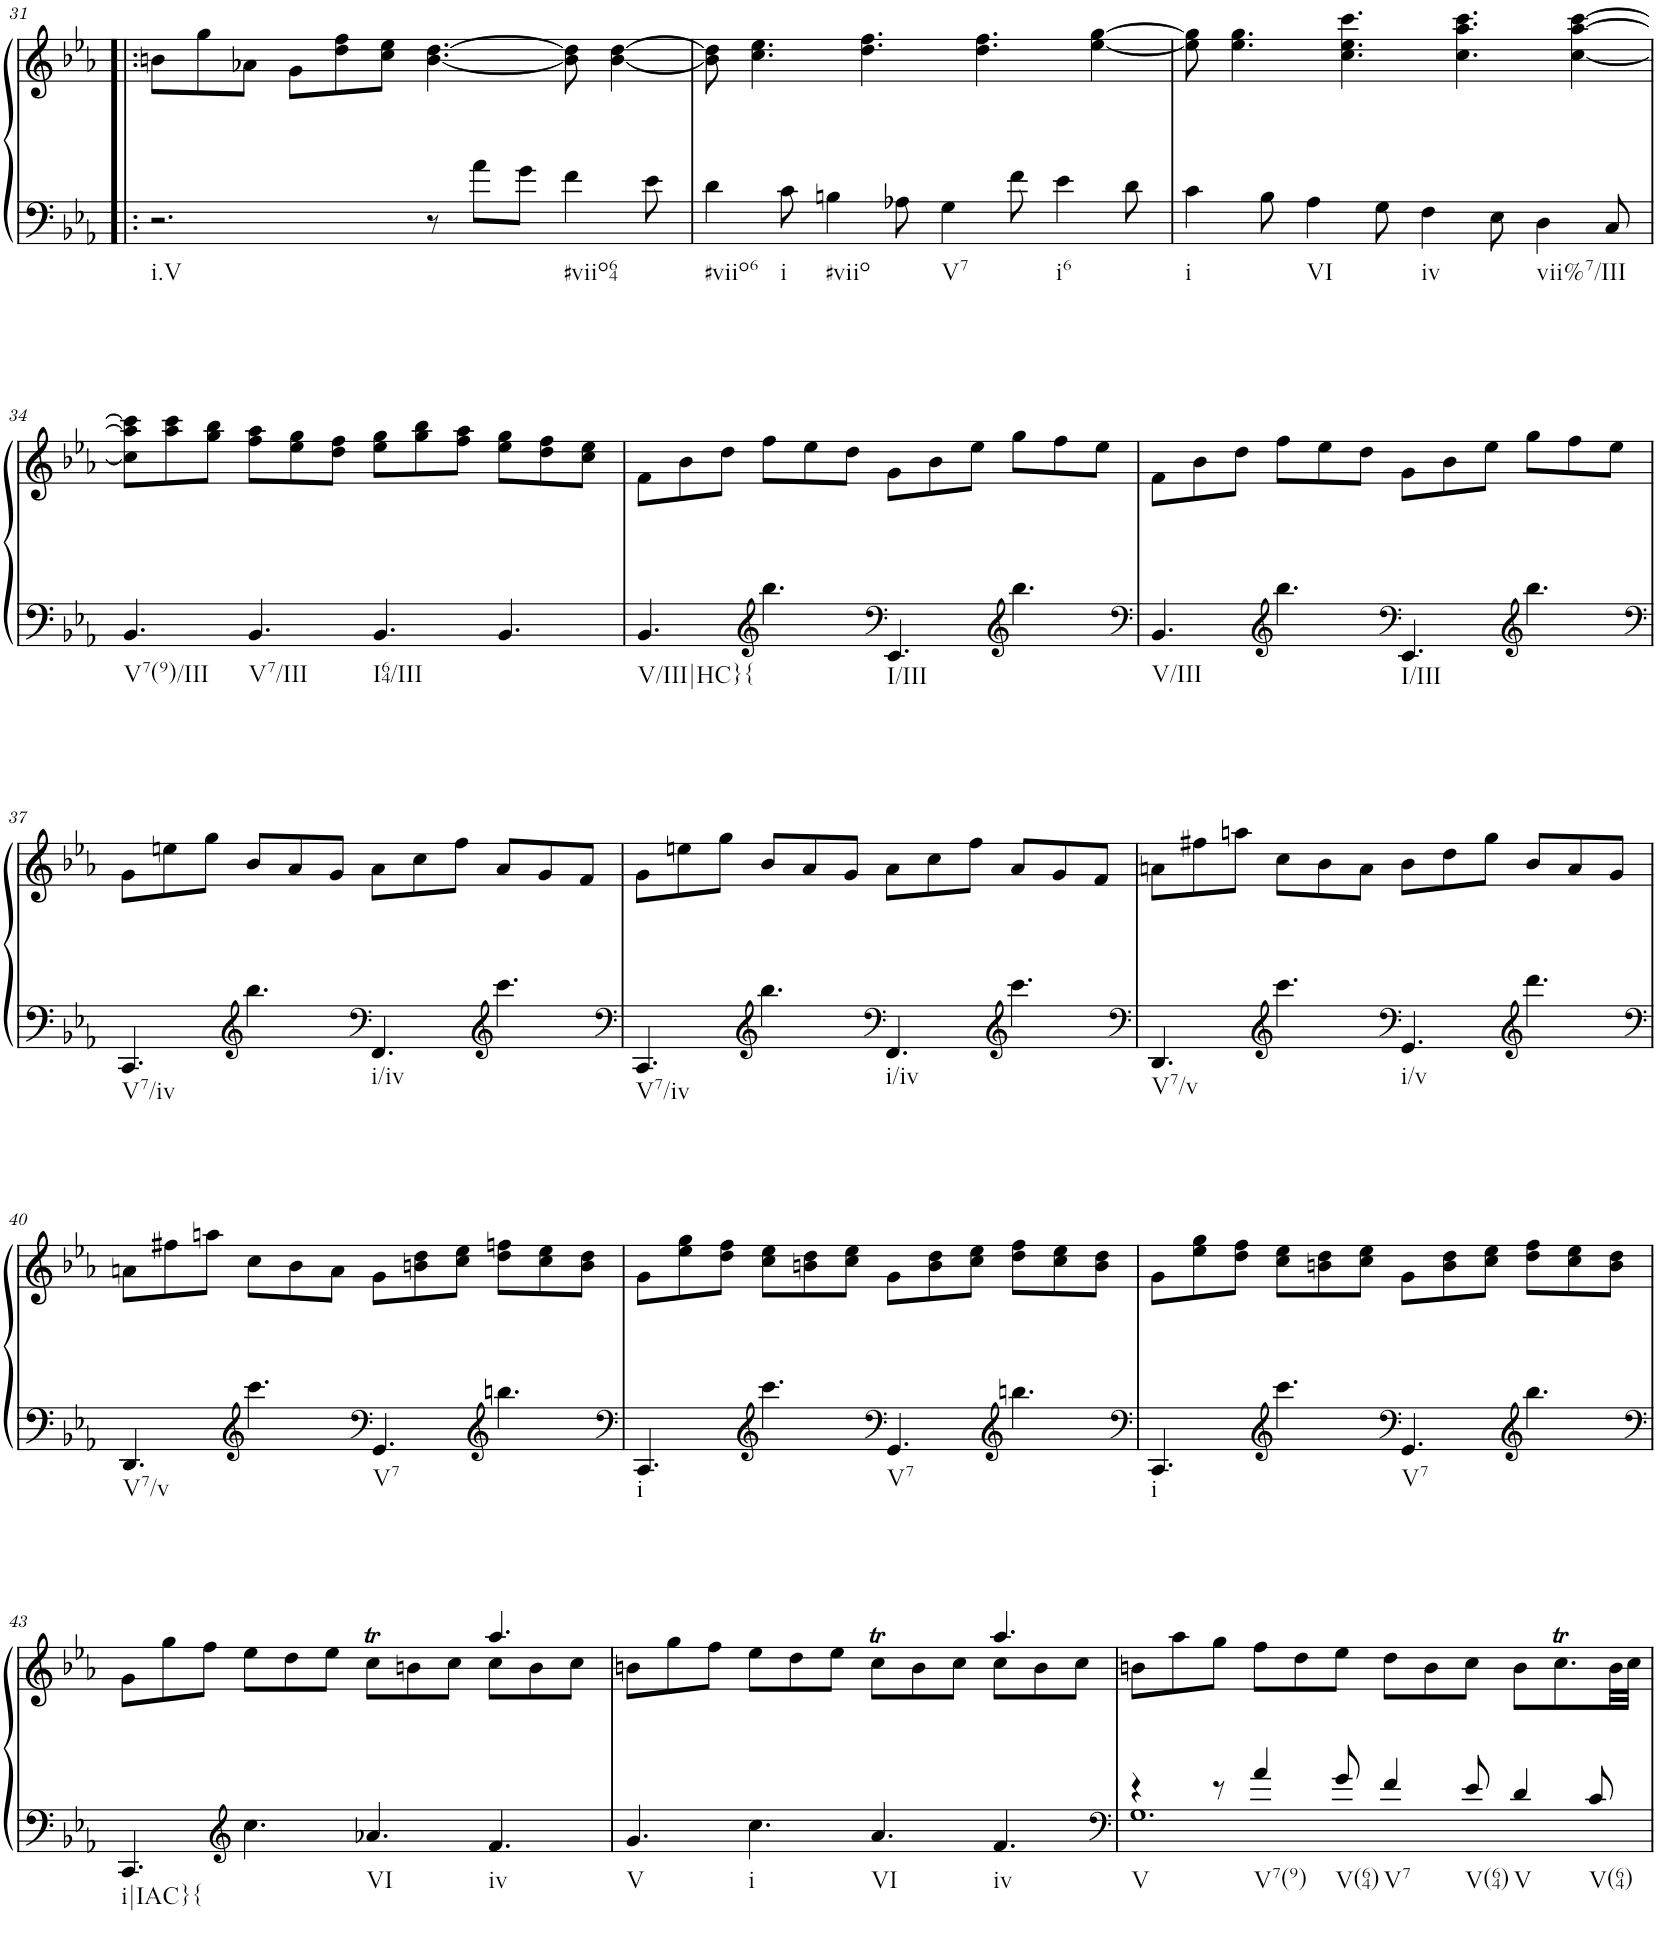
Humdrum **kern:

**kern	**kern
*part1	*part1
*staff2	*staff1
*I"Piano	*
*I'Pno.	*
!!LO:PB:g=z
*clefF4	*clefG2
*k[b-e-a-]	*k[b-e-a-]
*M12/8	*M12/8
=31!|:	=31!|:
!LO:TX:b:t=i.V	!
2.r	8bn\L
.	8gg\
.	8a-X\J
.	8g\L
.	8dd\ 8ff\
.	8cc\ 8ee-\J
8r	[4.b\ [4.dd\
8a-\L	.
8g\J	.
!LO:TX:b:t=#viio64	!
4f\	8b\] 8dd\]
.	[4b\ [4dd\
8e-\	.
=32	=32
!LO:TX:b:t=#viio6	!
4d\	8b\] 8dd\]
.	4.cc\ 4.ee-\
!LO:TX:b:t=i	!
8c\	.
!LO:TX:b:t=#viio	!
4Bn\	.
.	4.dd\ 4.ff\
8A-X\	.
!LO:TX:b:t=V7	!
4G\	.
.	4.dd\ 4.ff\
8f\	.
!LO:TX:b:t=i6	!
4e-\	.
.	[4ee-\ [4gg\
8d\	.
=33	=33
!LO:TX:b:t=i	!
4c\	8ee-\] 8gg\]
.	4.ee-\ 4.gg\
8B-\	.
!LO:TX:b:t=VI	!
4A-\	.
.	4.cc\ 4.ee-\ 4.ccc\
8G\	.
!LO:TX:b:t=iv	!
4F\	.
.	4.cc\ 4.aa-\ 4.ccc\
8E-\	.
!LO:TX:b:t=vii%7/III	!
4D\	.
.	[4cc\ [4aa-\ [4ccc\
8C/	.
!!LO:LB:g=z
=34	=34
!LO:TX:b:t=V7(9)/III	!
4.BB-/	8cc\] 8aa-\] 8ccc\]L
.	8aa-\ 8ccc\
.	8gg\ 8bb-\J
!LO:TX:b:t=V7/III	!
4.BB-/	8ff\ 8aa-\L
.	8ee-\ 8gg\
.	8dd\ 8ff\J
!LO:TX:b:t=I64/III	!
4.BB-/	8ee-\ 8gg\L
.	8gg\ 8bb-\
.	8ff\ 8aa-\J
4.BB-/	8ee-\ 8gg\L
.	8dd\ 8ff\
.	8cc\ 8ee-\J
=35	=35
!LO:TX:b:t=V/III|HC}{	!
4.BB-/	8f\L
.	8b-\
.	8dd\J
*clefG2	*
4.bb-\	8ff\L
.	8ee-\
.	8dd\J
*clefF4	*
!LO:TX:b:t=I/III	!
4.EE-/	8g\L
.	8b-\
.	8ee-\J
*clefG2	*
4.bb-\	8gg\L
.	8ff\
.	8ee-\J
=36	=36
*clefF4	*
!LO:TX:b:t=V/III	!
4.BB-/	8f\L
.	8b-\
.	8dd\J
*clefG2	*
4.bb-\	8ff\L
.	8ee-\
.	8dd\J
*clefF4	*
!LO:TX:b:t=I/III	!
4.EE-/	8g\L
.	8b-\
.	8ee-\J
*clefG2	*
4.bb-\	8gg\L
.	8ff\
.	8ee-\J
!!LO:LB:g=z
=37	=37
*clefF4	*
!LO:TX:b:t=V7/iv	!
4.CC/	8g\L
.	8een\
.	8gg\J
*clefG2	*
4.bb-\	8b-/L
.	8a-/
.	8g/J
*clefF4	*
!LO:TX:b:t=i/iv	!
4.FF/	8a-\L
.	8cc\
.	8ff\J
*clefG2	*
4.ccc\	8a-/L
.	8g/
.	8f/J
=38	=38
*clefF4	*
!LO:TX:b:t=V7/iv	!
4.CC/	8g\L
.	8een\
.	8gg\J
*clefG2	*
4.bb-\	8b-/L
.	8a-/
.	8g/J
*clefF4	*
!LO:TX:b:t=i/iv	!
4.FF/	8a-\L
.	8cc\
.	8ff\J
*clefG2	*
4.ccc\	8a-/L
.	8g/
.	8f/J
=39	=39
*clefF4	*
!LO:TX:b:t=V7/v	!
4.DD/	8an\L
.	8ff#X\
.	8aan\J
*clefG2	*
4.ccc\	8cc\L
.	8b-\
.	8a\J
*clefF4	*
!LO:TX:b:t=i/v	!
4.GG/	8b-\L
.	8dd\
.	8gg\J
*clefG2	*
4.ddd\	8b-/L
.	8a/
.	8g/J
!!LO:LB:g=z
=40	=40
*clefF4	*
!LO:TX:b:t=V7/v	!
4.DD/	8an\L
.	8ff#X\
.	8aan\J
*clefG2	*
4.ccc\	8cc\L
.	8b-\
.	8a\J
*clefF4	*
!LO:TX:b:t=V7	!
4.GG/	8g\L
.	8bn\ 8dd\
.	8cc\ 8ee-\J
*clefG2	*
4.bbn\	8dd\ 8ffn\L
.	8cc\ 8ee-\
.	8b\ 8dd\J
=41	=41
*clefF4	*
!LO:TX:b:t=i	!
4.CC/	8g\L
.	8ee-\ 8gg\
.	8dd\ 8ff\J
*clefG2	*
4.ccc\	8cc\ 8ee-\L
.	8bn\ 8dd\
.	8cc\ 8ee-\J
*clefF4	*
!LO:TX:b:t=V7	!
4.GG/	8g\L
.	8b\ 8dd\
.	8cc\ 8ee-\J
*clefG2	*
4.bbn\	8dd\ 8ff\L
.	8cc\ 8ee-\
.	8b\ 8dd\J
=42	=42
*clefF4	*
!LO:TX:b:t=i	!
4.CC/	8g\L
.	8ee-\ 8gg\
.	8dd\ 8ff\J
*clefG2	*
4.ccc\	8cc\ 8ee-\L
.	8bn\ 8dd\
.	8cc\ 8ee-\J
*clefF4	*
!LO:TX:b:t=V7	!
4.GG/	8g\L
.	8b\ 8dd\
.	8cc\ 8ee-\J
*clefG2	*
4.bb-\	8dd\ 8ff\L
.	8cc\ 8ee-\
.	8b\ 8dd\J
!!LO:LB:g=z
=43	=43
*clefF4	*
*	*^
!LO:TX:b:t=i|IAC}{	!	!
4.CC/	8g\L	8ryy
*	*v	*v
.	8gg\
.	8ff\J
*clefG2	*
4.cc\	8ee-\L
.	8dd\
.	8ee-\J
!LO:TX:b:t=VI	!
4.a-X/	8ccT\L
.	8bn\
.	8cc\J
*	*^
!LO:TX:b:t=iv	!	!
4.f/	4.aa-/	8cc\L
.	.	8b\
.	.	8cc\J
=44	=44	=44
!LO:TX:b:t=V	!	!
4.g/	8bn\L	8ryy
*	*v	*v
.	8gg\
.	8ff\J
!LO:TX:b:t=i	!
4.cc\	8ee-\L
.	8dd\
.	8ee-\J
!LO:TX:b:t=VI	!
4.a-/	8ccT\L
.	8b\
.	8cc\J
*	*^
!LO:TX:b:t=iv	!	!
4.f/	4.aa-/	8cc\L
.	.	8b\
.	.	8cc\J
*	*v	*v
=45	=45
*clefF4	*
*^	*^
!LO:TX:b:t=V	!	!	!
*	*	*v	*v
4r	1.G	8bn\L
.	.	8aa-\
8r	.	8gg\J
!LO:TX:b:t=V7(9)	!	!
4a-/	.	8ff\L
.	.	8dd\
!LO:TX:b:t=V(64)	!	!
8g/	.	8ee-\J
!LO:TX:b:t=V7	!	!
4f/	.	8dd\L
.	.	8b\
!LO:TX:b:t=V(64)	!	!
8e-/	.	8cc\J
!LO:TX:b:t=V	!	!
4d/	.	8b\L
.	.	8.ccT\
!LO:TX:b:t=V(64)	!	!
8c/	.	.
.	.	32b\LL
.	.	32cc\JJJ
*v	*v	*
=	=
*-	*-
